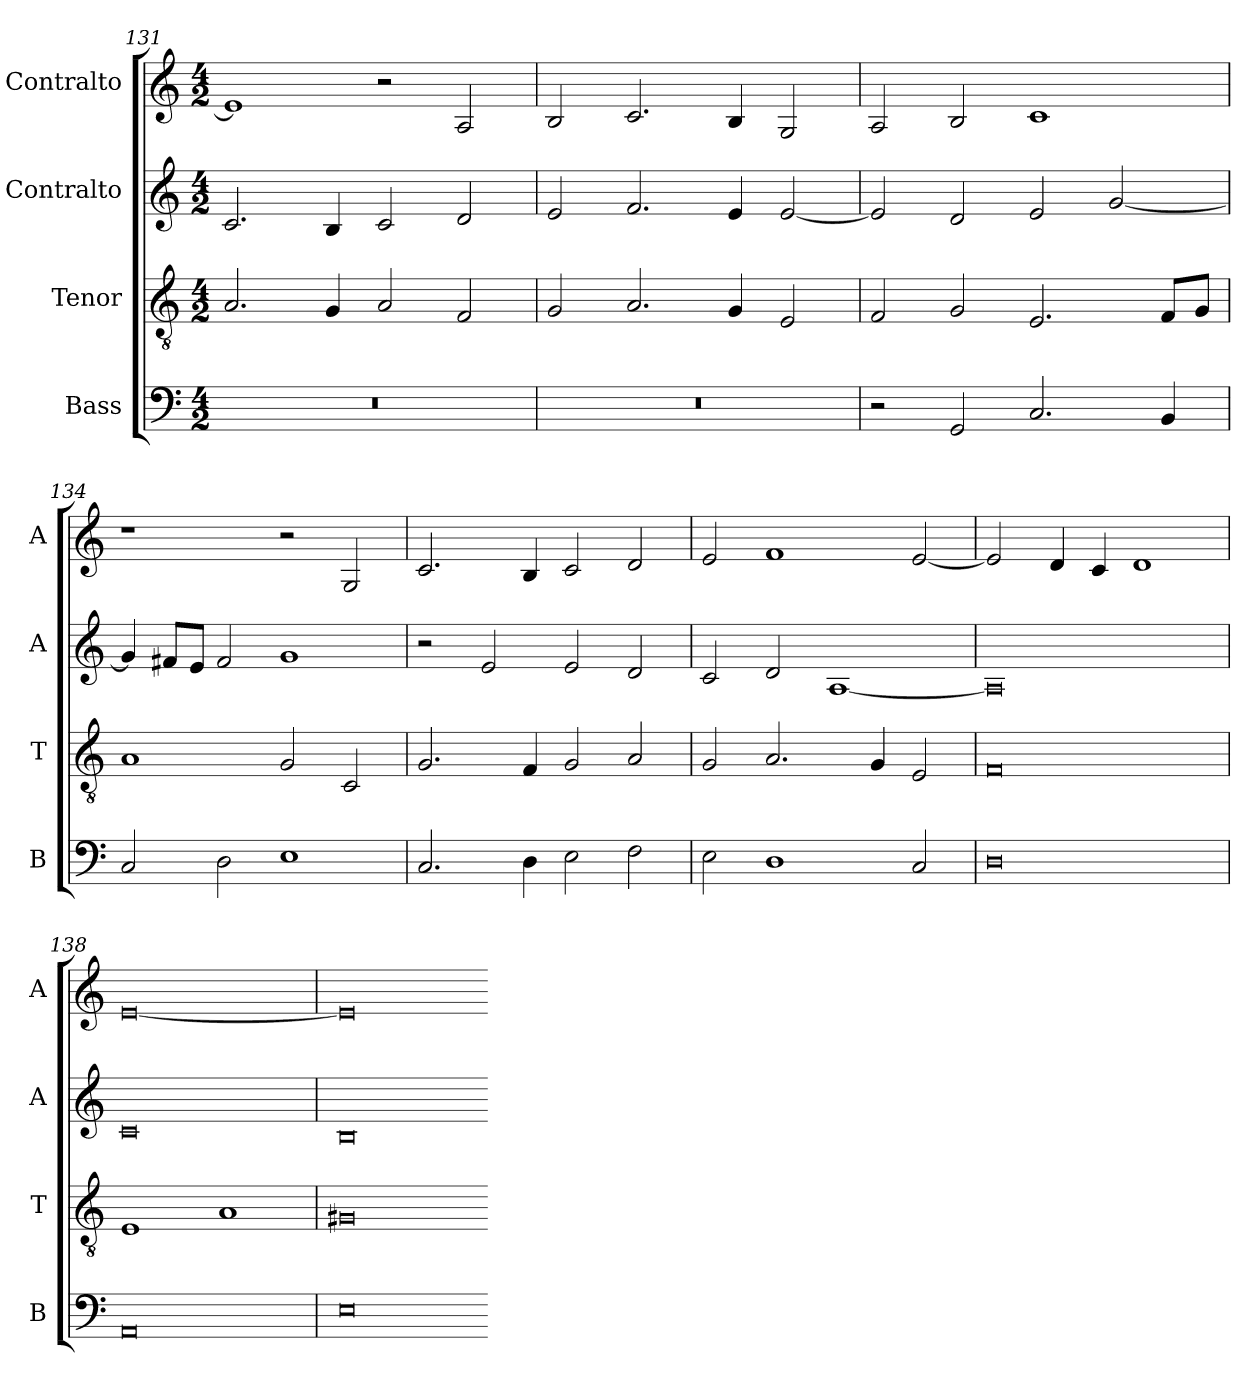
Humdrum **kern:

**kern	**kern	**kern	**kern
*part4	*part3	*part2	*part1
*staff4	*staff3	*staff2	*staff1
*I"Bass	*I"Tenor	*I"Contralto	*I"Contralto
*I'B	*I'T	*I'A	*I'A
*clefF4	*clefGv2	*clefG2	*clefG2
*k[]	*k[]	*k[]	*k[]
*E:phr	*E:phr	*E:phr	*E:phr
*M4/2	*M4/2	*M4/2	*M4/2
=131	=131	=131	=131
0r	2.A	2.c	1e]
.	4G	4B	.
.	2A	2c	2r
.	2F	2d	2A
=132	=132	=132	=132
0r	2G	2e	2B
.	2.A	2.f	2.c
.	4G	4e	4B
.	2E	[2e	2G
=133	=133	=133	=133
2r	2F	2e]	2A
2GG	2G	2d	2B
2.C	2.E	2e	1c
.	.	[2g	.
4BB	8F/L	.	.
.	8G/J	.	.
=134	=134	=134	=134
2C	1A	4g]	1r
.	.	8f#X/L	.
.	.	8e/J	.
2D	.	2f#	.
1E	2G	1g	2r
.	2C	.	2G
=135	=135	=135	=135
2.C	2.G	2r	2.c
.	.	2e	.
4D	4F	.	4B
2E	2G	2e	2c
2F	2A	2d	2d
=136	=136	=136	=136
2E	2G	2c	2e
1D	2.A	2d	1f
.	.	[1A	.
.	4G	.	.
2C	2E	.	[2e
=137	=137	=137	=137
0D	0F	0A]	2e]
.	.	.	4d
.	.	.	4c
.	.	.	1d
=138	=138	=138	=138
0AA	1E	0c	[0e
.	1A	.	.
=139	=139	=139	=139
0E	0G#X	0B	0e]
=-	=-	=-	=-
*-	*-	*-	*-
